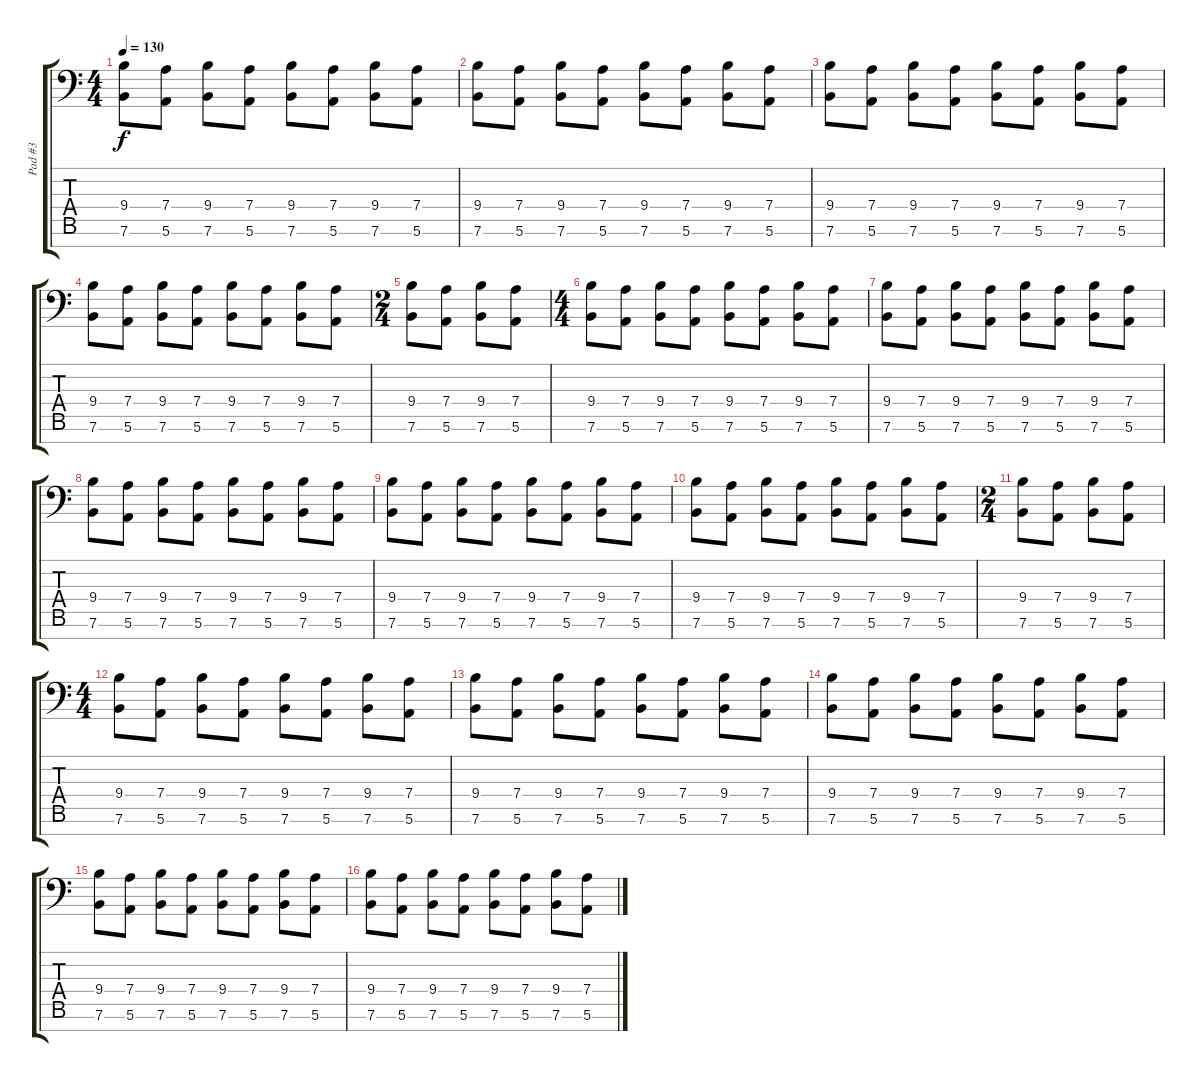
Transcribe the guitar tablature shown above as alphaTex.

\track ("Pad #3" "Pad #3") {instrument pad2warm}
\staff {score tabs}
\tuning (D4 A3 E3 D3 A2 E2 A1) {hide}
\ts (4 4)
\tempo 130
\clef f4
\ks c
(9.4 7.6).8{dy f} (7.4 5.6).8 (9.4 7.6).8 (7.4 5.6).8 (9.4 7.6).8 (7.4 5.6).8 (9.4 7.6).8 (7.4 5.6).8 |
(9.4 7.6).8 (7.4 5.6).8 (9.4 7.6).8 (7.4 5.6).8 (9.4 7.6).8 (7.4 5.6).8 (9.4 7.6).8 (7.4 5.6).8 |
(9.4 7.6).8 (7.4 5.6).8 (9.4 7.6).8 (7.4 5.6).8 (9.4 7.6).8 (7.4 5.6).8 (9.4 7.6).8 (7.4 5.6).8 |
(9.4 7.6).8 (7.4 5.6).8 (9.4 7.6).8 (7.4 5.6).8 (9.4 7.6).8 (7.4 5.6).8 (9.4 7.6).8 (7.4 5.6).8 |
\ts (2 4)
(9.4 7.6).8 (7.4 5.6).8 (9.4 7.6).8 (7.4 5.6).8 |
\ts (4 4)
(9.4 7.6).8 (7.4 5.6).8 (9.4 7.6).8 (7.4 5.6).8 (9.4 7.6).8 (7.4 5.6).8 (9.4 7.6).8 (7.4 5.6).8 |
(9.4 7.6).8 (7.4 5.6).8 (9.4 7.6).8 (7.4 5.6).8 (9.4 7.6).8 (7.4 5.6).8 (9.4 7.6).8 (7.4 5.6).8 |
(9.4 7.6).8 (7.4 5.6).8 (9.4 7.6).8 (7.4 5.6).8 (9.4 7.6).8 (7.4 5.6).8 (9.4 7.6).8 (7.4 5.6).8 |
(9.4 7.6).8 (7.4 5.6).8 (9.4 7.6).8 (7.4 5.6).8 (9.4 7.6).8 (7.4 5.6).8 (9.4 7.6).8 (7.4 5.6).8 |
(9.4 7.6).8{volume 2} (7.4 5.6).8 (9.4 7.6).8 (7.4 5.6).8 (9.4 7.6).8 (7.4 5.6).8 (9.4 7.6).8 (7.4 5.6).8 |
\ts (2 4)
(9.4 7.6).8 (7.4 5.6).8 (9.4 7.6).8 (7.4 5.6).8 |
\ts (4 4)
(9.4 7.6).8{volume 5} (7.4 5.6).8 (9.4 7.6).8 (7.4 5.6).8 (9.4 7.6).8 (7.4 5.6).8 (9.4 7.6).8 (7.4 5.6).8 |
(9.4 7.6).8 (7.4 5.6).8 (9.4 7.6).8 (7.4 5.6).8 (9.4 7.6).8 (7.4 5.6).8 (9.4 7.6).8 (7.4 5.6).8 |
(9.4 7.6).8 (7.4 5.6).8 (9.4 7.6).8 (7.4 5.6).8 (9.4 7.6).8 (7.4 5.6).8 (9.4 7.6).8 (7.4 5.6).8 |
(9.4 7.6).8 (7.4 5.6).8 (9.4 7.6).8 (7.4 5.6).8 (9.4 7.6).8 (7.4 5.6).8 (9.4 7.6).8 (7.4 5.6).8 |
(9.4 7.6).8 (7.4 5.6).8 (9.4 7.6).8 (7.4 5.6).8 (9.4 7.6).8 (7.4 5.6).8 (9.4 7.6).8 (7.4 5.6).8
